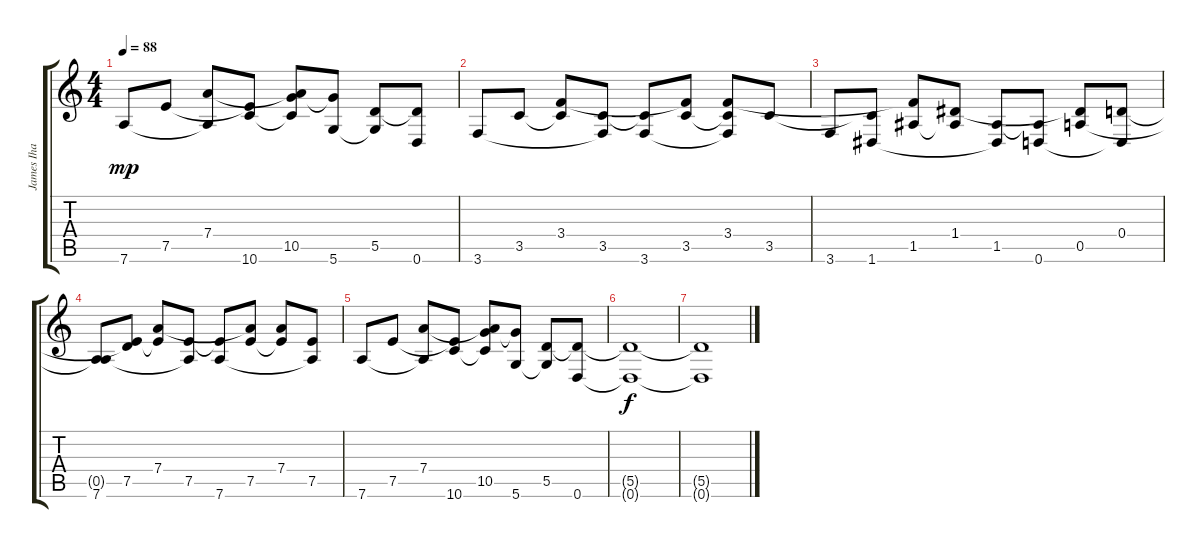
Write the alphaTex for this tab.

\track ("James Iha" "James Iha") {instrument electricguitarclean}
\staff {score tabs}
\tuning (E4 B3 G3 D3 A2 D2) {hide}
\ts (4 4)
\tempo 88
\clef g2
\ks c
7.6.8{dy mp} 7.5.8 (7.4 7.6{t}).8 (7.5{t} 10.6).8 (7.4{t} 10.5 10.6{t}).8 (10.5{t} 5.6).8 (5.5 5.6{t}).8 (5.5{t} 0.6).8 |
3.6.8 3.5.8 (3.4 3.5{t}).8 (3.5 3.6{t}).8 (3.5{t} 3.6).8 (3.4{t} 3.5).8 (3.4 3.5{t} 3.6{t}).8 3.5.8 |
3.6.8 (3.5{t} 1.6).8 (3.4{t} 1.5).8 (1.4 1.5{t}).8 (1.5 1.6{t}).8 (1.5{t} 0.6).8 (1.4{t} 0.5).8 (0.4 0.6{t}).8 |
(0.5{t} 7.6).8 (0.4{t} 7.5).8 (7.4 7.5{t}).8 (7.5 7.6{t}).8 (7.5{t} 7.6).8 (7.4{t} 7.5).8 (7.4 7.5{t}).8 (7.5 7.6{t}).8 |
7.6.8 7.5.8 (7.4 7.6{t}).8 (7.5{t} 10.6).8 (7.4{t} 10.5 10.6{t}).8 (10.5{t} 5.6).8 (5.5 5.6{t}).8 (5.5{t} 0.6).8 |
(5.5{t} 0.6{t}).1{dy f} |
(5.5{t} 0.6{t}).1
